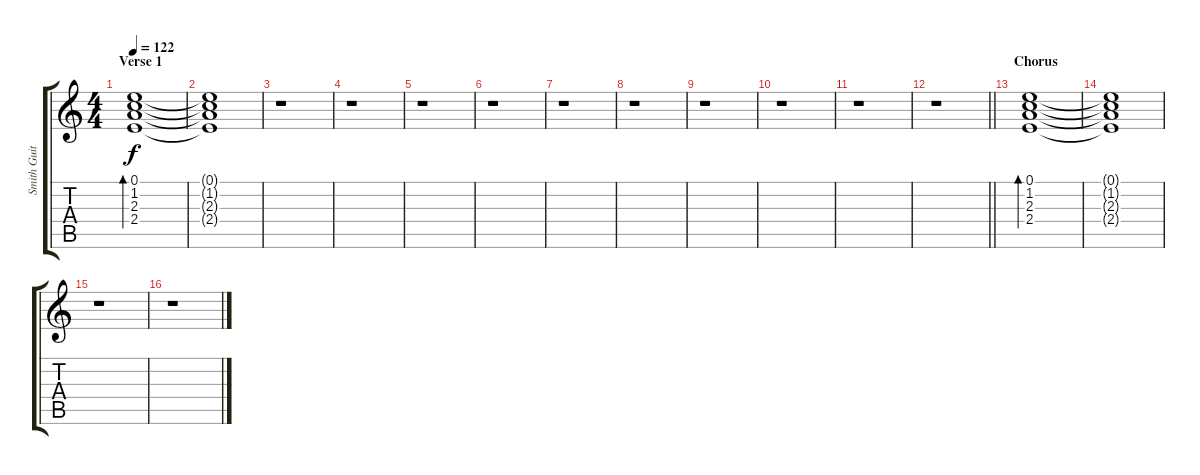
\track ("Smith Guitar" "Smith Guit") {instrument electricguitarclean}
\staff {score tabs}
\tuning (E4 B3 G3 D3 A2 E2) {hide}
\ts (4 4)
\section ("" "Verse 1")
\tempo 122
\clef g2
\ks c
(0.1 1.2 2.3 2.4).1{bd 60 dy f} |
(0.1{t} 1.2{t} 2.3{t} 2.4{t}).1 |
r.1 |
r.1 |
r.1 |
r.1 |
r.1 |
r.1 |
r.1 |
r.1 |
r.1 |
\barLineRight lightlight
r.1 |
\section ("" "Chorus")
(0.1 1.2 2.3 2.4).1{bd 60} |
(0.1{t} 1.2{t} 2.3{t} 2.4{t}).1 |
r.1 |
r.1
